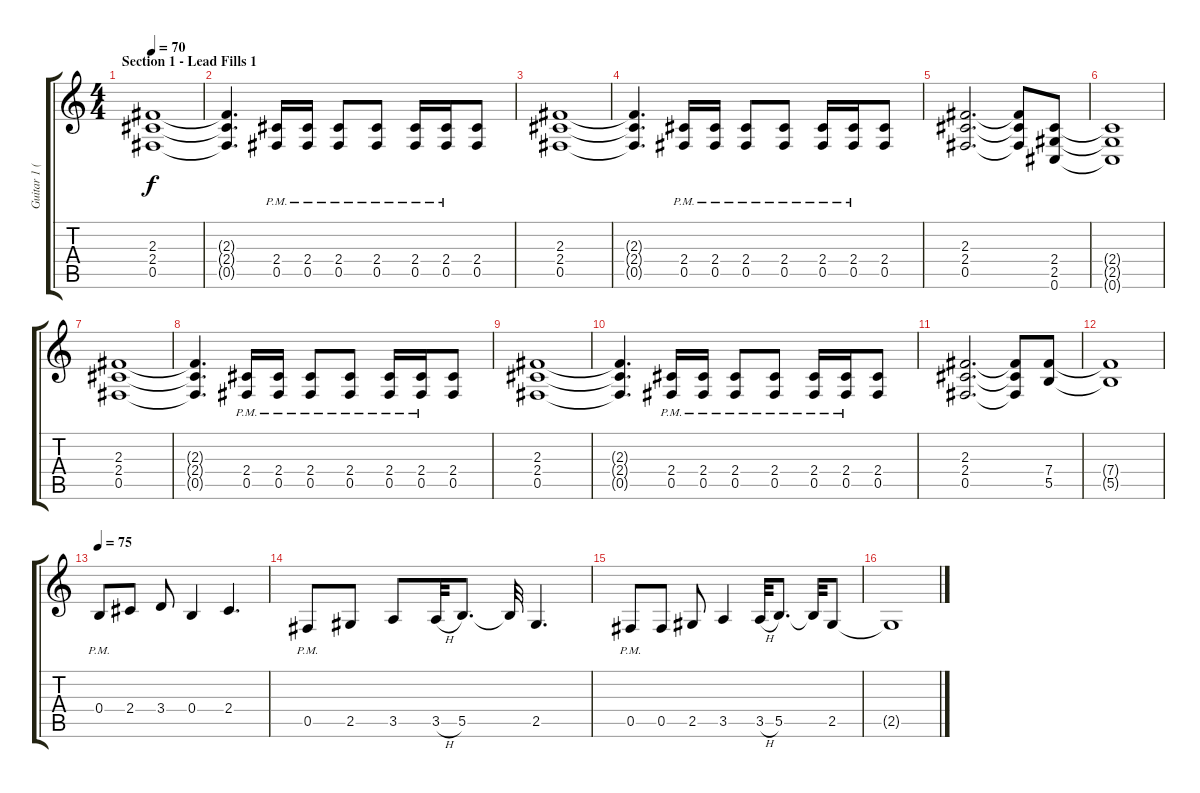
\track ("Guitar 1 (Distortion)" "Guitar 1 (") {instrument distortionguitar}
\staff {score tabs}
\tuning (Db4 Ab3 E3 B2 Gb2 Db2) {hide}
\ts (4 4)
\section ("" "Section 1 - Lead Fills 1")
\tempo 70
\clef g2
\ks c
(2.3 2.4 0.5).1{dy f instrument distortionguitar} |
(2.3{t} 2.4{t} 0.5{t}).4{d} (2.4{pm} 0.5{pm}).16 (2.4{pm} 0.5{pm}).16 (2.4{pm} 0.5{pm}).8 (2.4{pm} 0.5{pm}).8 (2.4{pm} 0.5{pm}).16 (2.4{pm} 0.5{pm}).16 (2.4 0.5).8 |
(2.3 2.4 0.5).1 |
(2.3{t} 2.4{t} 0.5{t}).4{d} (2.4{pm} 0.5{pm}).16 (2.4{pm} 0.5{pm}).16 (2.4{pm} 0.5{pm}).8 (2.4{pm} 0.5{pm}).8 (2.4{pm} 0.5{pm}).16 (2.4{pm} 0.5{pm}).16 (2.4 0.5).8 |
(2.3 2.4 0.5).2{d} (2.3{t} 2.4{t} 0.5{t}).8 (2.4 2.5 0.6).8 |
(2.4{t} 2.5{t} 0.6{t}).1 |
(2.3 2.4 0.5).1 |
(2.3{t} 2.4{t} 0.5{t}).4{d} (2.4{pm} 0.5{pm}).16 (2.4{pm} 0.5{pm}).16 (2.4{pm} 0.5{pm}).8 (2.4{pm} 0.5{pm}).8 (2.4{pm} 0.5{pm}).16 (2.4{pm} 0.5{pm}).16 (2.4 0.5).8 |
(2.3 2.4 0.5).1 |
(2.3{t} 2.4{t} 0.5{t}).4{d} (2.4{pm} 0.5{pm}).16 (2.4{pm} 0.5{pm}).16 (2.4{pm} 0.5{pm}).8 (2.4{pm} 0.5{pm}).8 (2.4{pm} 0.5{pm}).16 (2.4{pm} 0.5{pm}).16 (2.4 0.5).8 |
(2.3 2.4 0.5).2{d} (2.3{t} 2.4{t} 0.5{t}).8 (7.4 5.5).8 |
(7.4{t} 5.5{t}).1 |
\tempo 75
0.4{pm}.8 2.4.8 3.4.8 0.4.4 2.4.4{d} |
0.5{pm}.8 2.5.8 3.5.8 3.5{h}.32 5.5.8{d} 5.5{t}.32 2.5.4{d} |
0.5{pm}.8 0.5.8 2.5.8 3.5.4 3.5{h}.32 5.5.8{d} 5.5{t}.32 2.5.8 |
2.5{t}.1
